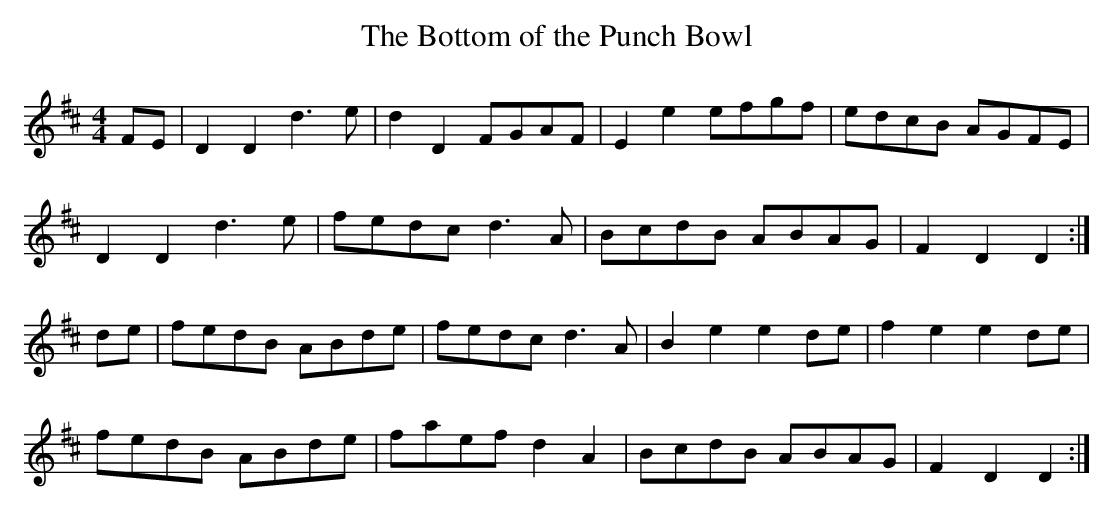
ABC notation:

X:1
T:The Bottom of the Punch Bowl
M:4/4
L:1/8
K:D
FE|D2 D2 d3 e|d2 D2 FGAF|E2 e2 efgf|edcB AGFE|
D2 D2 d3 e|fedc d3 A|BcdB ABAG|F2 D2 D2 :|
de|fedB ABde|fedc d3 A|B2 e2 e2 de|f2 e2 e2 de|
fedB ABde|faef d2 A2| BcdB ABAG|F2 D2 D2 :|
